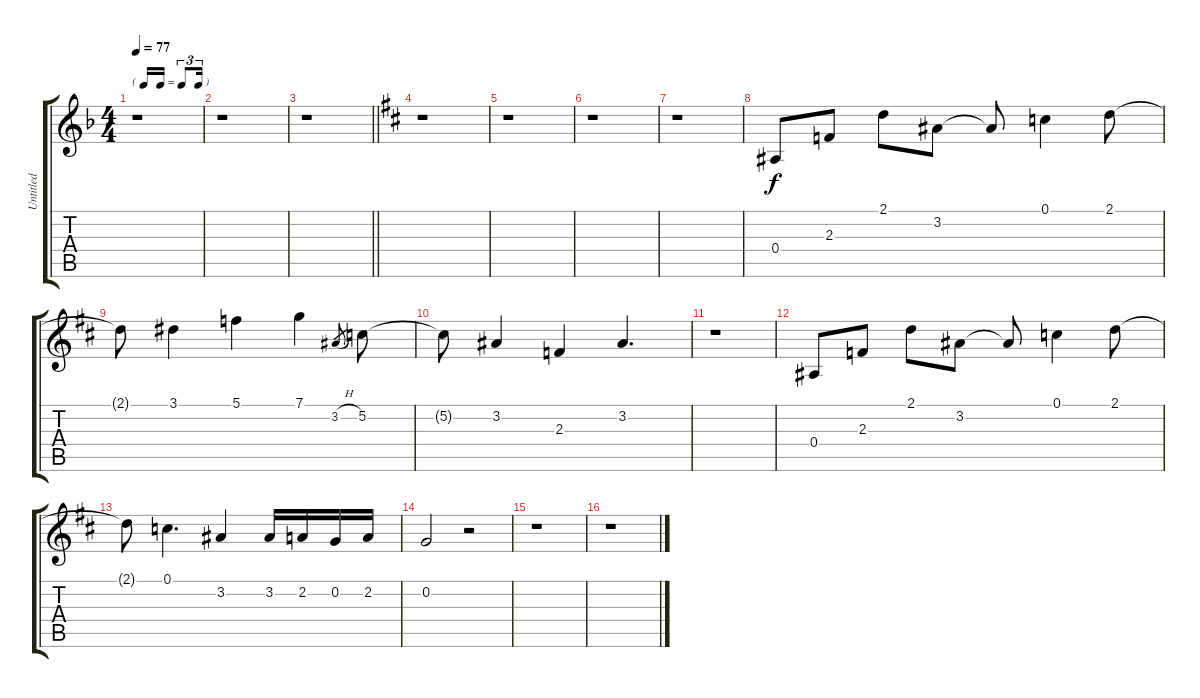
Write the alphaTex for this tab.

\track ("Untitled" "Untitled") {instrument distortionguitar}
\staff {score tabs}
\tuning (C4 G3 Eb3 Bb2 F2 C2) {hide}
\ts (4 4)
\tf triplet16th
\tempo 77
\clef g2
\ks f
r.1{dy f} |
r.1 |
\barLineRight lightlight
r.1 |
\section ("" " ")
\ks d
r.1 |
r.1 |
r.1 |
r.1 |
0.4.8 2.3.8 2.1.8 3.2.8 3.2{t}.8 0.1.4 2.1.8 |
2.1{t}.8 3.1.4 5.1.4 7.1.4 3.2{h}.8{gr} 5.2.8 |
5.2{t}.8 3.2.4 2.3.4 3.2.4{d} |
r.1 |
0.4.8 2.3.8 2.1.8 3.2.8 3.2{t}.8 0.1.4 2.1.8 |
2.1{t}.8 0.1.4{d} 3.2.4 3.2.16 2.2.16 0.2.16 2.2.16 |
0.2.2 r.2 |
r.1 |
r.1
